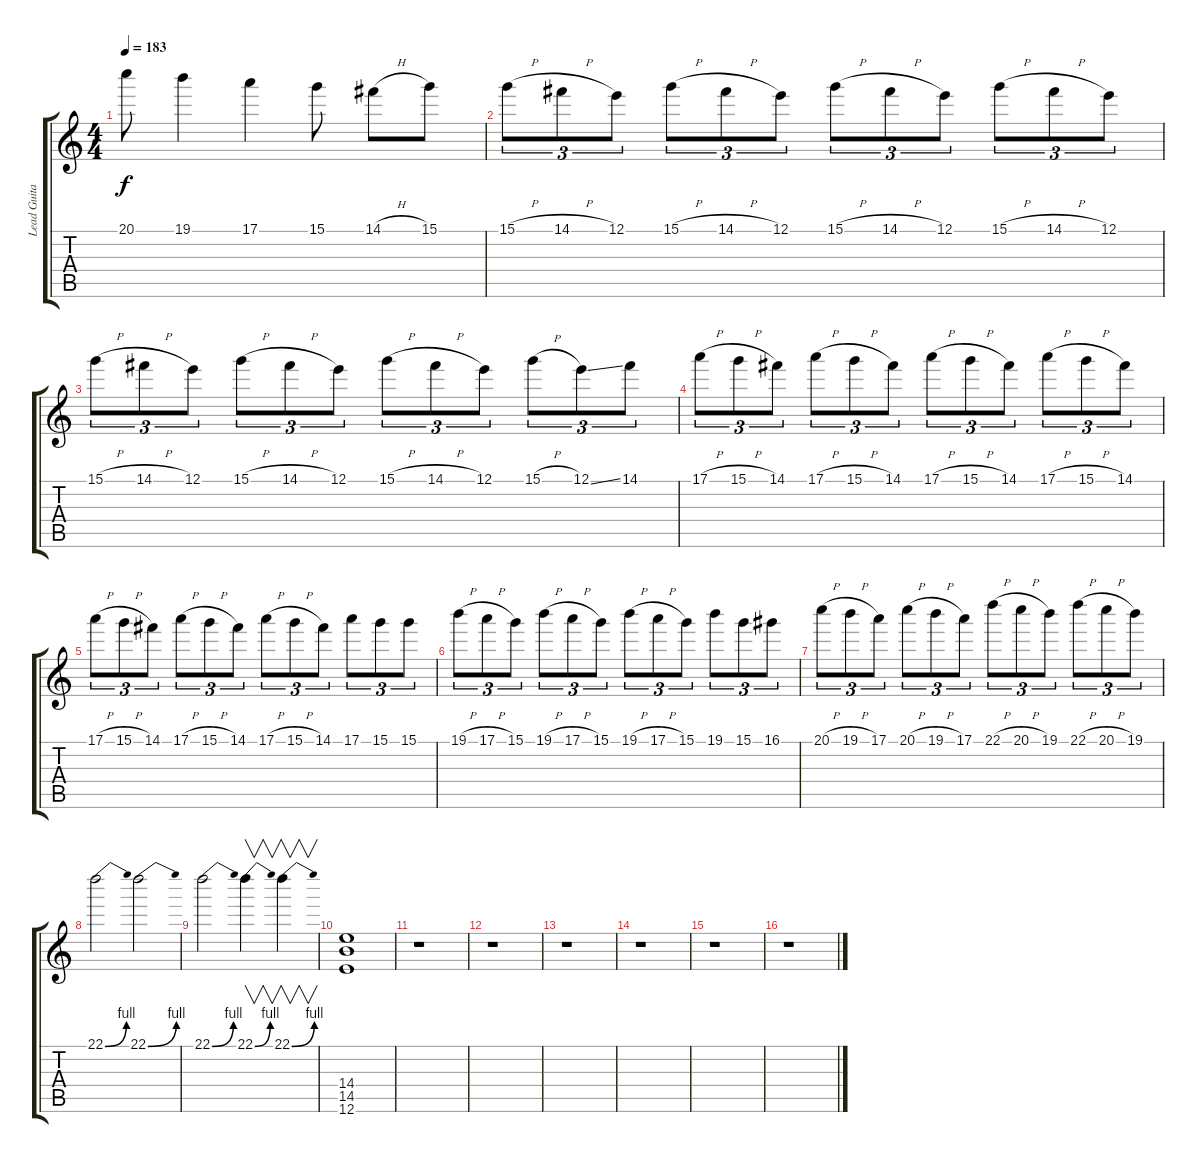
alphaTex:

\track ("Lead Guitar" "Lead Guita") {instrument distortionguitar}
\staff {score tabs}
\tuning (E4 B3 G3 D3 A2 E2) {hide}
\ts (4 4)
\tempo 183
\clef g2
\ks c
20.1{t}.8{dy f} 19.1.4 17.1.4 15.1.8 14.1{h}.8 15.1.8 |
15.1{h}.8{tu (3 2)} 14.1{h}.8{tu (3 2)} 12.1.8{tu (3 2)} 15.1{h}.8{tu (3 2)} 14.1{h}.8{tu (3 2)} 12.1.8{tu (3 2)} 15.1{h}.8{tu (3 2)} 14.1{h}.8{tu (3 2)} 12.1.8{tu (3 2)} 15.1{h}.8{tu (3 2)} 14.1{h}.8{tu (3 2)} 12.1.8{tu (3 2)} |
15.1{h}.8{tu (3 2)} 14.1{h}.8{tu (3 2)} 12.1.8{tu (3 2)} 15.1{h}.8{tu (3 2)} 14.1{h}.8{tu (3 2)} 12.1.8{tu (3 2)} 15.1{h}.8{tu (3 2)} 14.1{h}.8{tu (3 2)} 12.1.8{tu (3 2)} 15.1{h}.8{tu (3 2)} 12.1{ss}.8{tu (3 2)} 14.1.8{tu (3 2)} |
17.1{h}.8{tu (3 2)} 15.1{h}.8{tu (3 2)} 14.1.8{tu (3 2)} 17.1{h}.8{tu (3 2)} 15.1{h}.8{tu (3 2)} 14.1.8{tu (3 2)} 17.1{h}.8{tu (3 2)} 15.1{h}.8{tu (3 2)} 14.1.8{tu (3 2)} 17.1{h}.8{tu (3 2)} 15.1{h}.8{tu (3 2)} 14.1.8{tu (3 2)} |
17.1{h}.8{tu (3 2)} 15.1{h}.8{tu (3 2)} 14.1.8{tu (3 2)} 17.1{h}.8{tu (3 2)} 15.1{h}.8{tu (3 2)} 14.1.8{tu (3 2)} 17.1{h}.8{tu (3 2)} 15.1{h}.8{tu (3 2)} 14.1.8{tu (3 2)} 17.1.8{tu (3 2)} 15.1.8{tu (3 2)} 15.1.8{tu (3 2)} |
19.1{h}.8{tu (3 2)} 17.1{h}.8{tu (3 2)} 15.1.8{tu (3 2)} 19.1{h}.8{tu (3 2)} 17.1{h}.8{tu (3 2)} 15.1.8{tu (3 2)} 19.1{h}.8{tu (3 2)} 17.1{h}.8{tu (3 2)} 15.1.8{tu (3 2)} 19.1.8{tu (3 2)} 15.1.8{tu (3 2)} 16.1.8{tu (3 2)} |
20.1{h}.8{tu (3 2)} 19.1{h}.8{tu (3 2)} 17.1.8{tu (3 2)} 20.1{h}.8{tu (3 2)} 19.1{h}.8{tu (3 2)} 17.1.8{tu (3 2)} 22.1{h}.8{tu (3 2)} 20.1{h}.8{tu (3 2)} 19.1.8{tu (3 2)} 22.1{h}.8{tu (3 2)} 20.1{h}.8{tu (3 2)} 19.1.8{tu (3 2)} |
22.1{be (bend 0 0 60 4)}.2 22.1{be (bend 0 0 60 4)}.2 |
22.1{be (bend 0 0 60 4)}.2 22.1{be (bend 0 0 60 4)}.4{v} 22.1{be (bend 0 0 60 4)}.4{v} |
(14.4 14.5 12.6).1 |
r.1 |
r.1 |
r.1 |
r.1 |
r.1 |
r.1
